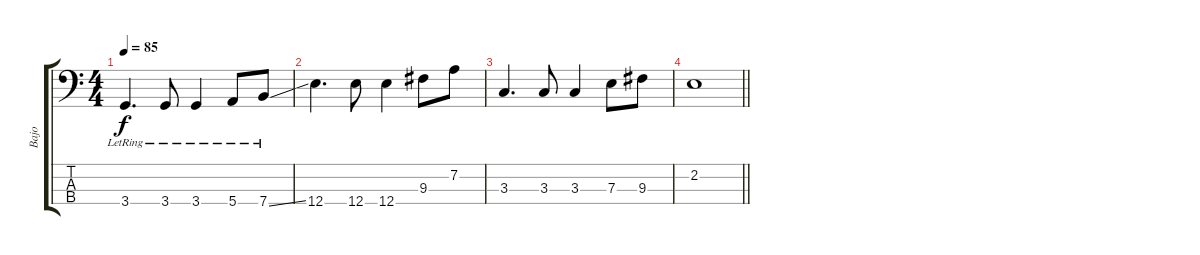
\track ("Bajo" "Bajo") {instrument electricbassfinger}
\staff {score tabs}
\tuning (G2 D2 A1 E1) {hide}
\ts (4 4)
\tempo 85
\clef f4
\ks c
3.4{lr}.4{d dy f} 3.4{lr}.8 3.4{lr}.4 5.4{lr}.8 7.4{ss lr}.8 |
12.4.4{d} 12.4.8 12.4.4 9.3.8 7.2.8 |
3.3.4{d} 3.3.8 3.3.4 7.3.8 9.3.8 |
\barLineRight lightlight
2.2.1
